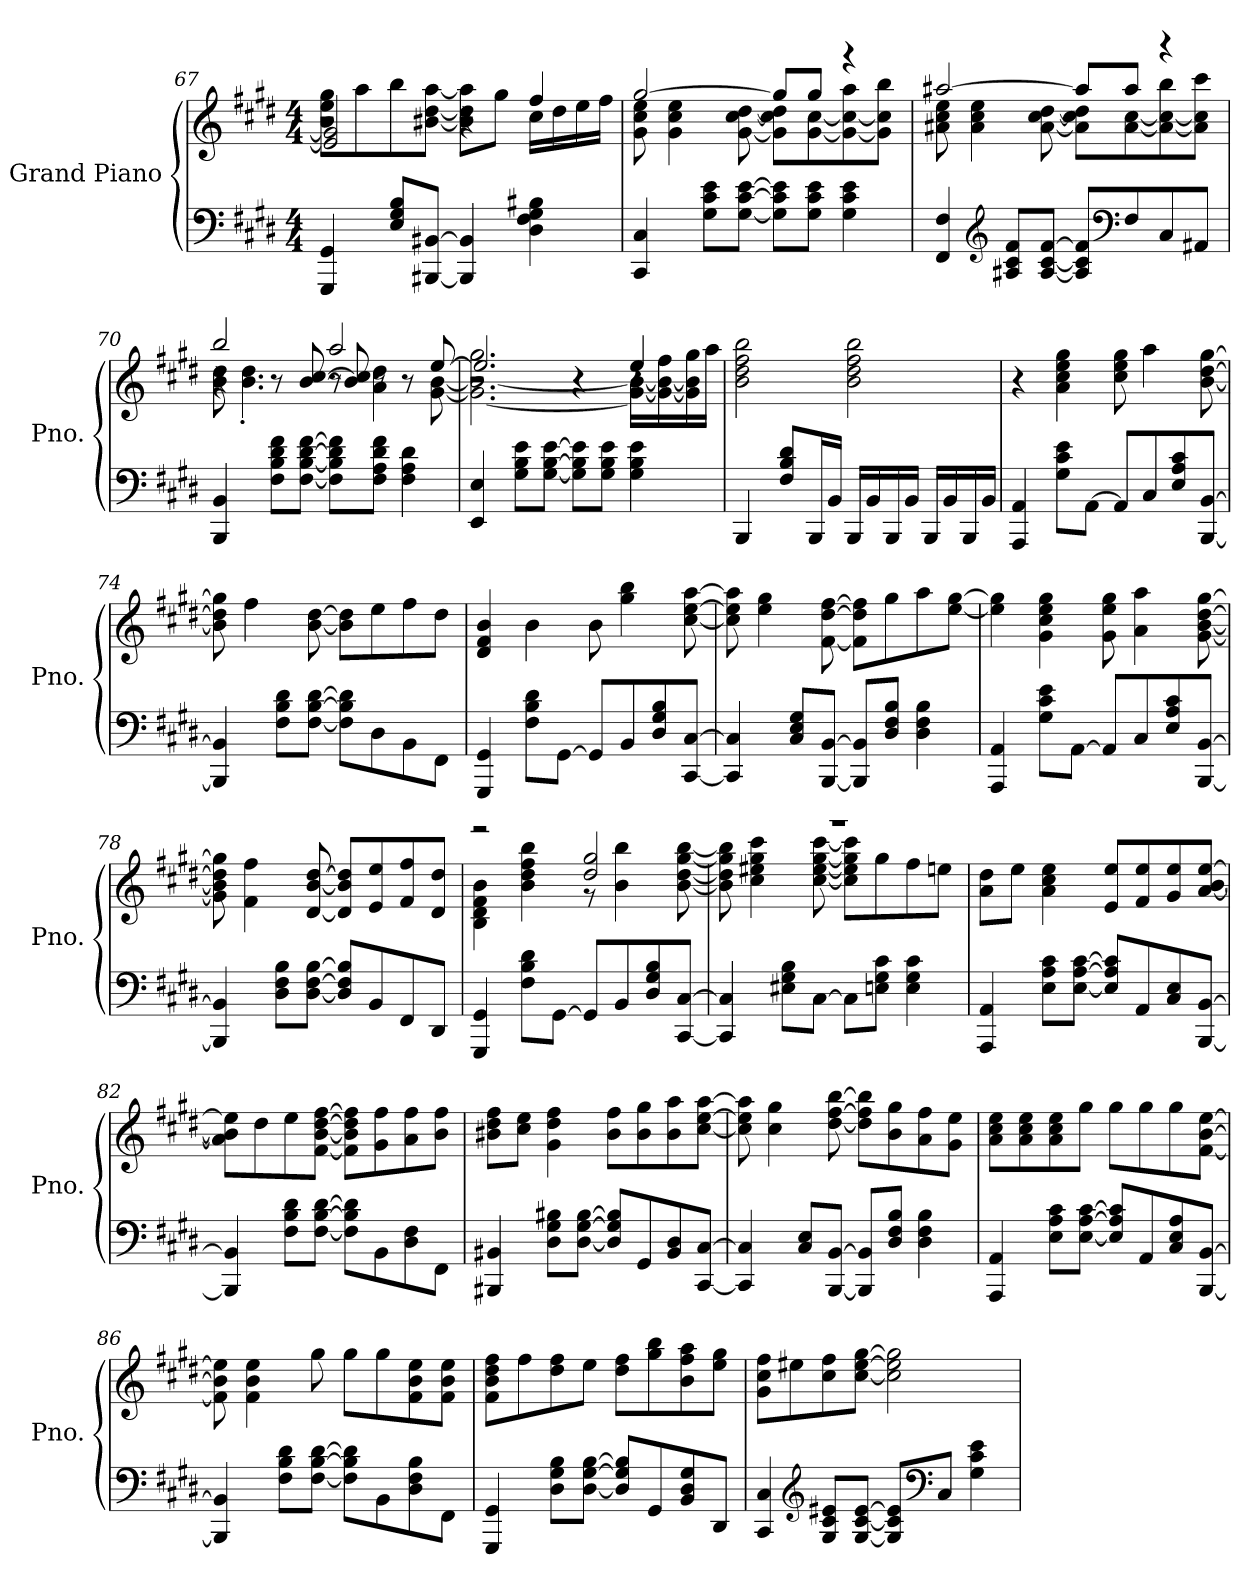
**kern	**kern
*part1	*part1
*staff2	*staff1
*I"Grand Piano	*
*I'Pno.	*
*clefF4	*clefG2
*k[f#c#g#d#]	*k[f#c#g#d#]
*M4/4	*M4/4
=67	=67
*	*^
*	*	*^
4GGG#/ 4GG#/	2r	8b\ 8ee\ 8gg#\L	2e/] 2g#/]
.	.	8aa\	.
8E/ 8G#/ 8B/L	.	8bb\	.
[8BBB#X/ [8BB#X/J	.	[8b#X\ [8dd#\ [8aa\J	.
4BBB#/] 4BB#/]	4r	8b#\] 8dd#\] 8aa\]L	2r
.	.	8gg#\J	.
4D#\ 4F#\ 4G#\ 4B#X\	4ff#/	16cc#\LL	.
.	.	16dd#\	.
.	.	16ee\	.
.	.	16ff#\JJ	.
*	*	*v	*v
=68	=68	=68
4CC#/ 4C#/	[2gg#/	8g#\ 8cc#\ 8ee\
.	.	4g#\ 4cc#\ 4ee\
8G#\ 8c#\ 8e\L	.	.
[8G#\ [8c#\ [8e\J	.	[8g#\ [8cc#\ [8dd#\
8G#\] 8c#\] 8e\]L	8gg#/L]	8g#\] 8cc#\] 8dd#\]L
8G#\ 8c#\ 8e\J	8gg#/J	[8g#\ [8cc#\
4G#\ 4c#\ 4e\	4r	8g#\_ 8cc#\_ 8aa\
.	.	8g#\] 8cc#\] 8bb\J
!!LO:PB:g=z	!!
=69	=69	=69
4FF#/ 4F#/	[2aa#X/	8a#X\ 8cc#\ 8ee\
.	.	4a#\ 4cc#\ 4ee\
*clefG2	*	*
8A#X/ 8c#/ 8f#/L	.	.
[8A#/ [8c#/ [8f#/J	.	[8a#\ [8cc#\ [8dd#\
8A#/] 8c#/] 8f#/]L	8aa#/L]	8a#\] 8cc#\] 8dd#\]L
*clefF4	*	*
8F#/	8aa#/J	[8a#\ [8cc#\
8C#/	4r	8a#\_ 8cc#\_ 8bb\
8AA#X/J	.	8a#\] 8cc#\] 8ccc#\J
=70	=70	=70
*	*	*^
4BBB/ 4BB/	2bb/	8b\ 8dd#\	4r
.	.	4.b\' 4.dd#\'	.
8F#\ 8B\ 8d#\ 8f#\L	.	.	8r
[8F#\ [8B\ [8d#\ [8f#\J	.	.	[8b/ [8cc#/
8F#\] 8B\] 8d#\] 8f#\]L	2aa/	8r	8b/] 8cc#/]
8F#\ 8A\ 8d#\ 8f#\J	.	4a\ 4dd#\	8r
4F#\ 4A\ 4d#\	.	.	8r
.	.	[8g#\ [8b\	[8ee/
=71	=71	=71	=71
4EE/ 4E/	2r	2.g#\_ 2.b\_ 2.gg#\	2.ee/]
8G#\ 8B\ 8e\L	.	.	.
[8G#\ [8B\ [8e\J	.	.	.
8G#\] 8B\] 8e\]L	4r	.	.
8G#\ 8B\ 8e\J	.	.	.
4G#\ 4B\ 4e\	4ee/	16g#\_ 16b\_LL	4r
.	.	16g#\_ 16b\_ 16ff#\	.
.	.	16g#\] 16b\] 16gg#\	.
.	.	16aa\JJ	.
*	*v	*v	*v
!!LO:LB:g=z
=72	=72
4BBB/	2b\ 2dd#\ 2ff#\ 2bb\
8F#/ 8B/ 8d#/L	.
16BBB/L	.
16BB/JJ	.
16BBB/LL	2b\ 2dd#\ 2ff#\ 2bb\
16BB/	.
16BBB/	.
16BB/JJ	.
16BBB/LL	.
16BB/	.
16BBB/	.
16BB/JJ	.
=73	=73
4AAA/ 4AA/	4r
8G#\ 8c#\ 8e\L	4a\ 4cc#\ 4ee\ 4gg#\
[8AA\J	.
8AA/L]	8cc#\ 8ee\ 8gg#\
8C#/	4aa\
8E/ 8A/ 8c#/	.
[8BBB/ [8BB/J	[8b\ [8dd#\ [8gg#\
=74	=74
4BBB/] 4BB/]	8b\] 8dd#\] 8gg#\]
.	4ff#\
8F#\ 8B\ 8d#\L	.
[8F#\ [8B\ [8d#\J	[8b\ [8dd#\
8F#\] 8B\] 8d#\]L	8b\] 8dd#\]L
8D#\	8ee\
8BB\	8ff#\
8FF#\J	8dd#\J
=75	=75
4GGG#/ 4GG#/	4d#/ 4f#/ 4b/
8F#\ 8B\ 8d#\L	4b\
[8GG#\J	.
8GG#/L]	8b\
8BB/	4gg#\ 4bb\
8D#/ 8G#/ 8B/	.
[8CC#/ [8C#/J	[8cc#\ [8ee\ [8aa\
!!LO:LB:g=z
=76	=76
4CC#/] 4C#/]	8cc#\] 8ee\] 8aa\]
.	4ee\ 4gg#\
8C#/ 8E/ 8G#/L	.
[8BBB/ [8BB/J	[8f#\ [8dd#\ [8ff#\
8BBB/] 8BB/]L	8f#\] 8dd#\] 8ff#\]L
8D#/ 8F#/ 8B/J	8gg#\
4D#\ 4F#\ 4B\	8aa\
.	[8ee\ [8gg#\J
=77	=77
4AAA/ 4AA/	4ee\] 4gg#\]
8G#\ 8c#\ 8e\L	4g#\ 4cc#\ 4ee\ 4gg#\
[8AA\J	.
8AA/L]	8g#\ 8ee\ 8gg#\
8C#/	4a\ 4aa\
8E/ 8A/ 8c#/	.
[8BBB/ [8BB/J	[8g#\ [8b\ [8dd#\ [8gg#\
=78	=78
4BBB/] 4BB/]	8g#\] 8b\] 8dd#\] 8gg#\]
.	4f#\ 4ff#\
8D#\ 8F#\ 8B\L	.
[8D#\ [8F#\ [8B\J	[8d#/ [8b/ [8dd#/
8D#/] 8F#/] 8B/]L	8d#/] 8b/] 8dd#/]L
8BB/	8e/ 8ee/
8FF#/	8f#/ 8ff#/
8DD#/J	8d#/ 8dd#/J
=79	=79
*	*^
4GGG#/ 4GG#/	2r	4B\ 4d#\ 4f#\ 4b\
8F#\ 8B\ 8d#\L	.	4b\ 4dd#\ 4ff#\ 4bb\
[8GG#\J	.	.
8GG#/L]	2dd#/ 2gg#/	8r
8BB/	.	4b\ 4bb\
8D#/ 8G#/ 8B/	.	.
[8CC#/ [8C#/J	.	[8b\ [8dd#\ [8gg#\ [8bb\
!!LO:LB:g=z	!!
=80	=80	=80
4CC#/] 4C#/]	1r	8b\] 8dd#\] 8gg#\] 8bb\]
.	.	4cc#\ 4ee#X\ 4gg#\ 4ccc#\
8E#X\ 8G#\ 8B\L	.	.
[8C#\J	.	[8cc#\ [8ee#\ [8gg#\ [8ccc#\
8C#\L]	.	8cc#\] 8ee#\] 8gg#\] 8ccc#\]L
8En\ 8G#\ 8c#\J	.	8gg#\
4E\ 4G#\ 4c#\	.	8ff#\
.	.	8een\J
*	*v	*v
=81	=81
4AAA/ 4AA/	8a\ 8dd#\L
.	8ee\J
8E\ 8A\ 8c#\L	4a\ 4cc#\ 4ee\
[8E\ [8A\ [8c#\J	.
8E/] 8A/] 8c#/]L	8e/ 8ee/L
8AA/	8f#/ 8ee/
8C#/ 8E/	8g#/ 8ee/
[8BBB/ [8BB/J	[8a/ [8b/ [8ee/J
=82	=82
4BBB/] 4BB/]	8a\] 8b\] 8ee\]L
.	8dd#\
8F#\ 8B\ 8d#\L	8ee\
[8F#\ [8B\ [8d#\J	[8f#\ [8b\ [8dd#\ [8ff#\J
8F#\] 8B\] 8d#\]L	8f#\] 8b\] 8dd#\] 8ff#\]L
8BB\	8g#\ 8ff#\
8D#\ 8F#\	8a\ 8ff#\
8FF#\J	8b\ 8ff#\J
=83	=83
4BBB#X/ 4BB#X/	8b#X\ 8dd#\ 8ff#\L
.	8cc#\ 8ee\J
8D#\ 8G#\ 8B#X\L	4g#\ 4dd#\ 4ff#\
[8D#\ [8G#\ [8B#\J	.
8D#/] 8G#/] 8B#/]L	8b#\ 8ff#\L
8GG#/	8b#\ 8gg#\
8BB#/ 8D#/	8b#\ 8aa\
[8CC#/ [8C#/J	[8cc#\ [8ee\ [8aa\J
!!LO:LB:g=z
=84	=84
4CC#/] 4C#/]	8cc#\] 8ee\] 8aa\]
.	4cc#\ 4gg#\
8C#/ 8E/L	.
[8BBB/ [8BB/J	[8dd#\ [8ff#\ [8bb\
8BBB/] 8BB/]L	8dd#\] 8ff#\] 8bb\]L
8D#/ 8F#/ 8B/J	8b\ 8gg#\
4D#\ 4F#\ 4B\	8a\ 8ff#\
.	8g#\ 8ee\J
=85	=85
4AAA/ 4AA/	8a\ 8cc#\ 8ee\L
.	8a\ 8cc#\ 8ee\
8E\ 8A\ 8c#\L	8a\ 8cc#\ 8ee\
[8E\ [8A\ [8c#\J	8gg#\J
8E/] 8A/] 8c#/]L	8gg#\L
8AA/	8gg#\
8C#/ 8E/ 8A/	8gg#\
[8BBB/ [8BB/J	[8f#\ [8b\ [8ee\J
=86	=86
4BBB/] 4BB/]	8f#\] 8b\] 8ee\]
.	4f#\ 4b\ 4ee\
8F#\ 8B\ 8d#\L	.
[8F#\ [8B\ [8d#\J	8gg#\
8F#\] 8B\] 8d#\]L	8gg#\L
8BB\	8gg#\
8D#\ 8F#\ 8B\	8f#\ 8b\ 8ee\
8FF#\J	8f#\ 8b\ 8ee\J
=87	=87
4GGG#/ 4GG#/	8f#\ 8b\ 8dd#\ 8ff#\L
.	8ff#\
8D#\ 8G#\ 8B\L	8dd#\ 8ff#\
[8D#\ [8G#\ [8B\J	8ee\J
8D#/] 8G#/] 8B/]L	8dd#\ 8ff#\L
8GG#/	8gg#\ 8bb\
8BB/ 8D#/ 8G#/	8b\ 8ff#\ 8aa\
8DD#/J	8ee\ 8gg#\J
!!LO:PB:g=z
=88	=88
4CC#/ 4C#/	8g#\ 8cc#\ 8ff#\L
.	8ee#X\
*clefG2	*
8G#/ 8c#/ 8e#X/L	8cc#\ 8ff#\
[8G#/ [8c#/ [8e#/J	[8cc#\ [8ee#\ [8gg#\J
8G#/] 8c#/] 8e#/]L	2cc#\] 2ee#\] 2gg#\]
*clefF4	*
8C#/J	.
4G#\ 4c#\ 4e#\	.
=	=
*-	*-
